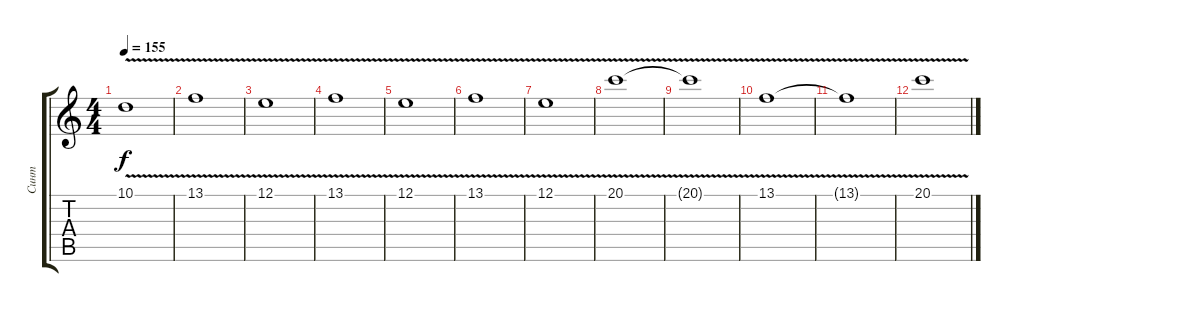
\track ("Синт" "Синт") {instrument pad2warm}
\staff {score tabs}
\tuning (E4 B3 G3 D3 A2 E2) {hide}
\ts (4 4)
\tempo 155
\clef g2
\ks c
10.1{v}.1{dy f} |
13.1{v}.1 |
12.1{v}.1 |
13.1{v}.1 |
12.1{v}.1 |
13.1{v}.1 |
12.1{v}.1 |
20.1{v}.1 |
20.1{t}.1 |
13.1{v}.1 |
13.1{t}.1 |
20.1{v}.1
